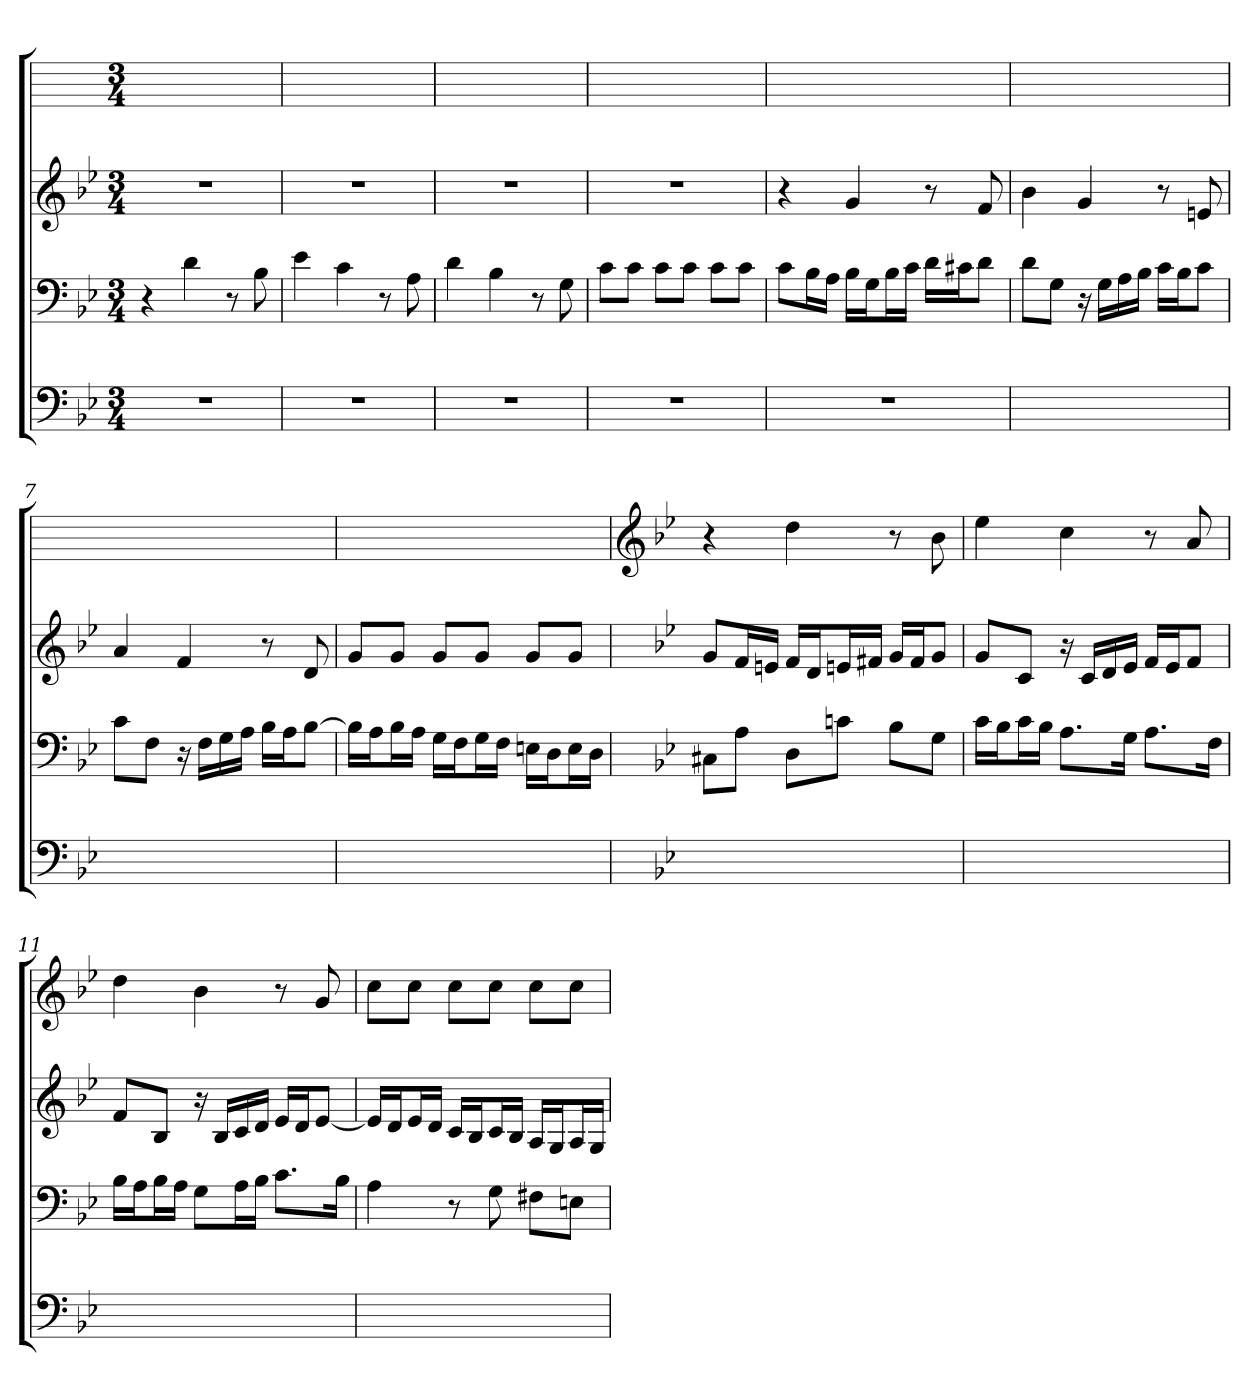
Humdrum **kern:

**kern	**kern	**kern	**kern
*part4	*part3	*part2	*part1
*staff4	*staff3	*staff2	*staff1
*clefF4	*clefF4	*clefG2	*
*k[b-e-]	*k[b-e-]	*k[b-e-]	*
*g:	*g:	*g:	*
*M3/4	*M3/4	*M3/4	*M3/4
*MM72	*MM72	*MM72	*MM72
=1	=1	=1	=1
2.r	4r	2.r	2.ryy
.	4d	.	.
.	8r	.	.
.	8B-	.	.
=2	=2	=2	=2
2.r	4e-	2.r	2.ryy
.	4c	.	.
.	8r	.	.
.	8A	.	.
=3	=3	=3	=3
2.r	4d	2.r	2.ryy
.	4B-	.	.
.	8r	.	.
.	8G	.	.
=4	=4	=4	=4
2.r	8c\L	2.r	2.ryy
.	8c\J	.	.
.	8c\L	.	.
.	8c\J	.	.
.	8c\L	.	.
.	8c\J	.	.
=5	=5	=5	=5
2.r	8c\L	4r	2.ryy
.	16B-\L	.	.
.	16A\JJ	.	.
.	16B-\LL	4g	.
.	16G\J	.	.
.	16B-\L	.	.
.	16c\JJ	.	.
.	16d\LL	8r	.
.	16c#X\J	.	.
.	8d\J	8f	.
=6	=6	=6	=6
2.ryy	8d\L	4b-	2.ryy
.	8G\J	.	.
.	16r	4g	.
.	16G\LL	.	.
.	16A\	.	.
.	16B-\JJ	.	.
.	16c\LL	8r	.
.	16B-\J	.	.
.	8c\J	8en	.
=7	=7	=7	=7
2.ryy	8c\L	4a	2.ryy
.	8F\J	.	.
.	16r	4f	.
.	16F\LL	.	.
.	16G\	.	.
.	16A\JJ	.	.
.	16B-\LL	8r	.
.	16A\J	.	.
.	[8B-\J	8d	.
=8	=8	=8	=8
2.ryy	16B-\LL]	8g/L	2.ryy
.	16A\J	.	.
.	16B-\L	8g/J	.
.	16A\JJ	.	.
.	16G\LL	8g/L	.
.	16F\J	.	.
.	16G\L	8g/J	.
.	16F\JJ	.	.
.	16En\LL	8g/L	.
.	16D\J	.	.
.	16E\L	8g/J	.
.	16D\JJ	.	.
=9	=9	=9	=9
*	*	*	*clefG2
*	*	*	*k[b-e-]
2.ryy	8C#X\L	8g/L	4r
.	8A\J	16f/L	.
.	.	16en/JJ	.
.	8D\L	16f/LL	4dd
.	.	16d/J	.
.	8cn\J	16en/L	.
.	.	16f#X/JJ	.
.	8B-\L	16g/LL	8r
.	.	16f#/J	.
.	8G\J	8g/J	8b-
=10	=10	=10	=10
2.ryy	16c\LL	8g/L	4ee-
.	16B-\J	.	.
.	16c\L	8c/J	.
.	16B-\JJ	.	.
.	8.A\L	16r	4cc
.	.	16c/LL	.
.	.	16d/	.
.	16G\Jk	16e-/JJ	.
.	8.A\L	16f/LL	8r
.	.	16e-/J	.
.	.	8f/J	8a
.	16F\Jk	.	.
=11	=11	=11	=11
2.ryy	16B-\LL	8f/L	4dd
.	16A\J	.	.
.	16B-\L	8B-/J	.
.	16A\JJ	.	.
.	8G\L	16r	4b-
.	.	16B-/LL	.
.	16A\L	16c/	.
.	16B-\JJ	16d/JJ	.
.	8.c\L	16e-/LL	8r
.	.	16d/J	.
.	.	[8e-/J	8g
.	16B-\Jk	.	.
=12	=12	=12	=12
2.ryy	4A	16e-/LL]	8cc\L
.	.	16d/J	.
.	.	16e-/L	8cc\J
.	.	16d/JJ	.
.	8r	16c/LL	8cc\L
.	.	16B-/J	.
.	8G	16c/L	8cc\J
.	.	16B-/JJ	.
.	8F#X\L	16A/LL	8cc\L
.	.	16G/J	.
.	8En\J	16A/L	8cc\J
.	.	16G/JJ	.
=	=	=	=
*-	*-	*-	*-
